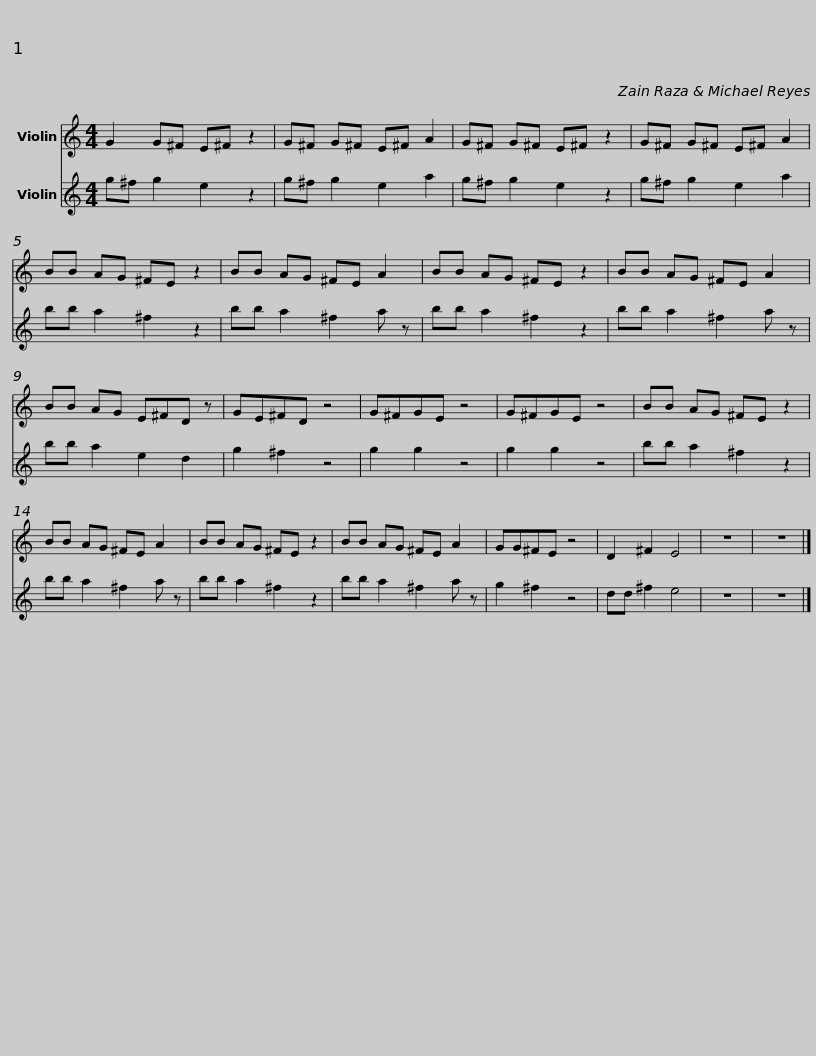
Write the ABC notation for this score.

X:1
%%score 1 2
L:1/8
M:4/4
I:linebreak $
K:C
V:1 treble
V:2 treble
V:1
 G2 G^F E^F z2 | G^F G^F E^F A2 | G^F G^F E^F z2 | G^F G^F E^F A2 |$ BB AG ^FE z2 | %5
 BB AG ^FE A2 | BB AG ^FE z2 | BB AG ^FE A2 |$ BB AG E^FD z | GE^FD z4 | %10
 G^FGE z4 |$ G^FGE z4 | BB AG ^FE z2 | BB AG ^FE A2 | BB AG ^FE z2 | %15
 BB AG ^FE A2 |$ GG^FE z4 | D2 ^F2 E4 | z8 | z8 |] %20
V:2
 g^f g2 e2 z2 | g^f g2 e2 a2 | g^f g2 e2 z2 | g^f g2 e2 a2 |$ bb a2 ^f2 z2 | %5
 bb a2 ^f2 a z | bb a2 ^f2 z2 | bb a2 ^f2 a z |$ bb a2 e2 d2 | g2 ^f2 z4 | %10
 g2 g2 z4 |$ g2 g2 z4 | bb a2 ^f2 z2 | bb a2 ^f2 a z | bb a2 ^f2 z2 | %15
 bb a2 ^f2 a z |$ g2 ^f2 z4 | dd ^f2 e4 | z8 | z8 |] %20
